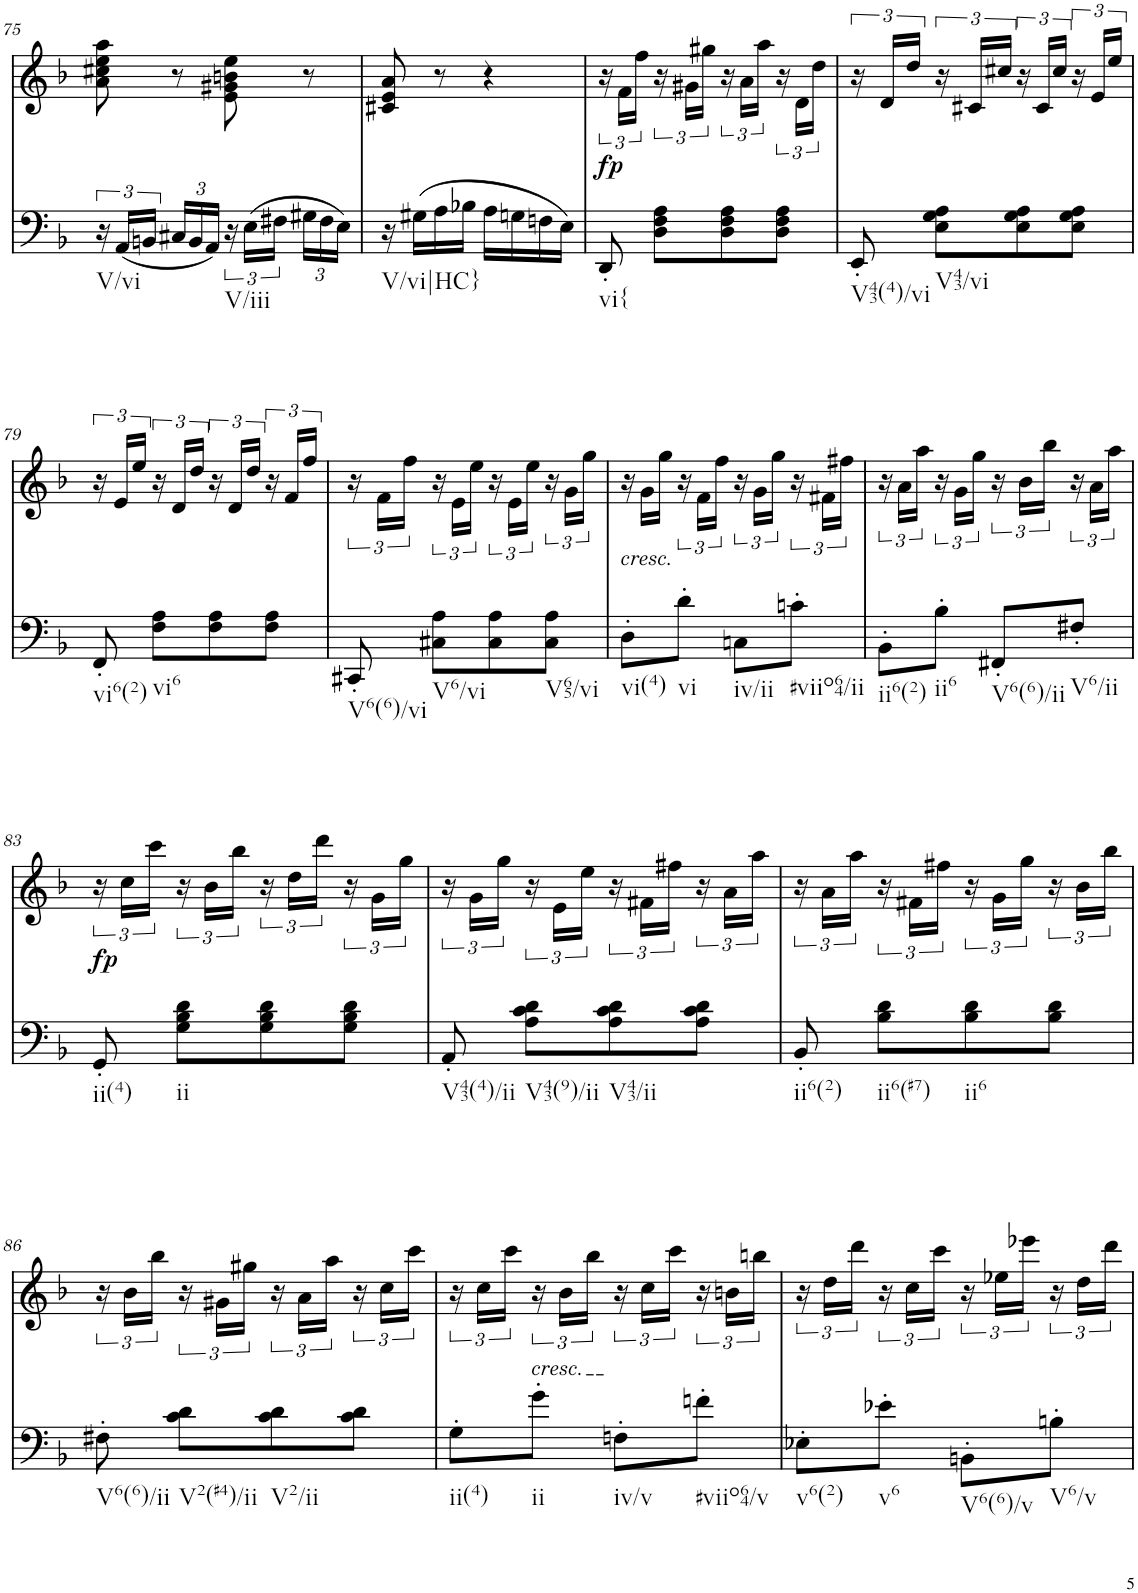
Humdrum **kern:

**kern	**dynam	**kern	**dynam
*part2	*part2	*part1	*part1
*staff2	*staff2	*staff1	*staff1
*I"piano	*	*I"piano	*
*I'Pno	*	*I'Pno	*
!!LO:PB:g=z
*clefF4	*	*clefG2	*
*k[b-]	*	*k[b-]	*
*F:	*	*F:	*
*M2/4	*	*M2/4	*
=75	=75	=75	=75
!LO:TX:b:t=V/vi	!	!	!
24r	.	8a\ 8cc#X\ 8ee\ 8aa\	.
(24AA/LL	.	.	.
24BBn/JJ	.	.	.
*Xbrackettup	*	*	*
24C#X/LL	.	8r	.
24BB/	.	.	.
24AA/JJ)	.	.	.
*brackettup	*	*	*
!LO:TX:b:t=V/iii	!	!	!
24r	.	8e\ 8g#X\ 8bn\ 8ee\	.
(24E\LL	.	.	.
24F#X\JJ	.	.	.
*Xbrackettup	*	*	*
24G#X\LL	.	8r	.
24F#\	.	.	.
24E\JJ)	.	.	.
=76	=76	=76	=76
!LO:TX:b:t=V/vi|HC}	!	!	!
16r	.	8c#X/ 8e/ 8a/	.
(16G#X\LL	.	.	.
16A\	.	8r	.
16B-X\JJ	.	.	.
16A\LL	.	4r	.
16Gn\	.	.	.
16Fn\	.	.	.
16E\JJ)	.	.	.
=77	=77	=77	=77
!LO:TX:b:t=vi{	!	!	!
!	!LO:DY:a	!	!
8DD'/	fp	24r	.
.	.	24f\LL	.
.	.	24ff\JJ	.
8D\ 8F\ 8A\L	.	24r	.
.	.	24g#X\LL	.
.	.	24gg#X\JJ	.
8D\ 8F\ 8A\	.	24r	.
.	.	24a\LL	.
.	.	24aa\JJ	.
8D\ 8F\ 8A\J	.	24r	.
.	.	24d\LL	.
.	.	24dd\JJ	.
=78	=78	=78	=78
!LO:TX:b:t=V43(4)/vi	!	!	!
8EE'/	.	24r	.
.	.	24d/LL	.
.	.	24dd/JJ	.
!LO:TX:b:t=V43/vi	!	!	!
8E\ 8G\ 8A\L	.	24r	.
.	.	24c#X/LL	.
.	.	24cc#X/JJ	.
8E\ 8G\ 8A\	.	24r	.
.	.	24c#/LL	.
.	.	24cc#/JJ	.
8E\ 8G\ 8A\J	.	24r	.
.	.	24e/LL	.
.	.	24ee/JJ	.
!!LO:LB:g=z
=79	=79	=79	=79
!LO:TX:b:t=vi6(2)	!	!	!
8FF'/	.	24r	.
.	.	24e/LL	.
.	.	24ee/JJ	.
!LO:TX:b:t=vi6	!	!	!
8F\ 8A\L	.	24r	.
.	.	24d/LL	.
.	.	24dd/JJ	.
8F\ 8A\	.	24r	.
.	.	24d/LL	.
.	.	24dd/JJ	.
8F\ 8A\J	.	24r	.
.	.	24f/LL	.
.	.	24ff/JJ	.
=80	=80	=80	=80
!LO:TX:b:t=V6(6)/vi	!	!	!
8CC#X'/	.	24r	.
.	.	24f\LL	.
.	.	24ff\JJ	.
!LO:TX:b:t=V6/vi	!	!	!
8C#X\ 8A\L	.	24r	.
.	.	24e\LL	.
.	.	24ee\JJ	.
8C#\ 8A\	.	24r	.
.	.	24e\LL	.
.	.	24ee\JJ	.
!LO:TX:b:t=V65/vi	!	!	!
8C#\ 8A\J	.	24r	.
.	.	24g\LL	.
.	.	24gg\JJ	.
=81	=81	=81	=81
!	!	!LO:TX:b:i:t=cresc.	!
!LO:TX:b:t=vi(4)	!	!	!
8D'\L	.	24r	.
.	.	24g\LL	.
.	.	24gg\JJ	.
!LO:TX:b:t=vi	!	!	!
8d'\J	.	24r	.
.	.	24f\LL	.
.	.	24ff\JJ	.
!LO:TX:b:t=iv/ii	!	!	!
8Cn\L	.	24r	.
.	.	24g\LL	.
.	.	24gg\JJ	.
!LO:TX:b:t=#viio64/ii	!	!	!
8cn'\J	.	24r	.
.	.	24f#X\LL	.
.	.	24ff#X\JJ	.
=82	=82	=82	=82
!LO:TX:b:t=ii6(2)	!	!	!
8BB-'\L	.	24r	.
.	.	24a\LL	.
.	.	24aa\JJ	.
!LO:TX:b:t=ii6	!	!	!
8B-'\J	.	24r	.
.	.	24g\LL	.
.	.	24gg\JJ	.
!LO:TX:b:t=V6(6)/ii	!	!	!
8FF#X'/L	.	24r	.
.	.	24b-\LL	.
.	.	24bb-\JJ	.
!LO:TX:b:t=V6/ii	!	!	!
8F#X'/J	.	24r	.
.	.	24a\LL	.
.	.	24aa\JJ	.
!!LO:LB:g=z
=83	=83	=83	=83
!LO:TX:b:t=ii(4)	!	!	!
!	!	!	!LO:DY:b
8GG'/	.	24r	fp
.	.	24cc\LL	.
.	.	24ccc\JJ	.
!LO:TX:b:t=ii	!	!	!
8G\ 8B-\ 8d\L	.	24r	.
.	.	24b-\LL	.
.	.	24bb-\JJ	.
8G\ 8B-\ 8d\	.	24r	.
.	.	24dd\LL	.
.	.	24ddd\JJ	.
8G\ 8B-\ 8d\J	.	24r	.
.	.	24g\LL	.
.	.	24gg\JJ	.
=84	=84	=84	=84
!LO:TX:b:t=V43(4)/ii	!	!	!
8AA'/	.	24r	.
.	.	24g\LL	.
.	.	24gg\JJ	.
!LO:TX:b:t=V43(9)/ii	!	!	!
8A\ 8c\ 8d\L	.	24r	.
.	.	24e\LL	.
.	.	24ee\JJ	.
!LO:TX:b:t=V43/ii	!	!	!
8A\ 8c\ 8d\	.	24r	.
.	.	24f#X\LL	.
.	.	24ff#X\JJ	.
8A\ 8c\ 8d\J	.	24r	.
.	.	24a\LL	.
.	.	24aa\JJ	.
=85	=85	=85	=85
!LO:TX:b:t=ii6(2)	!	!	!
8BB-'/	.	24r	.
.	.	24a\LL	.
.	.	24aa\JJ	.
!LO:TX:b:t=ii6(#7)	!	!	!
8B-\ 8d\L	.	24r	.
.	.	24f#X\LL	.
.	.	24ff#X\JJ	.
!LO:TX:b:t=ii6	!	!	!
8B-\ 8d\	.	24r	.
.	.	24g\LL	.
.	.	24gg\JJ	.
8B-\ 8d\J	.	24r	.
.	.	24b-\LL	.
.	.	24bb-\JJ	.
!!LO:LB:g=z
=86	=86	=86	=86
!LO:TX:b:t=V6(6)/ii	!	!	!
8F#X'\	.	24r	.
.	.	24b-\LL	.
.	.	24bb-\JJ	.
!LO:TX:b:t=V2(#4)/ii	!	!	!
8c\ 8d\L	.	24r	.
.	.	24g#X\LL	.
.	.	24gg#X\JJ	.
!LO:TX:b:t=V2/ii	!	!	!
8c\ 8d\	.	24r	.
.	.	24a\LL	.
.	.	24aa\JJ	.
8c\ 8d\J	.	24r	.
.	.	24cc\LL	.
.	.	24ccc\JJ	.
=87	=87	=87	=87
!LO:TX:b:t=ii(4)	!	!	!
8G'\L	.	24r	.
.	.	24cc\LL	.
.	.	24ccc\JJ	.
!LO:TX:a:i:t=cresc.	!	!	!
!LO:TX:b:t=ii	!	!	!
8g'\J	.	24r	.
.	.	24b-\LL	.
.	.	24bb-\JJ	.
!LO:TX:b:t=iv/v	!	!	!
8Fn'\L	.	24r	.
.	.	24cc\LL	.
.	.	24ccc\JJ	.
!LO:TX:b:t=#viio64/v	!	!	!
8fn'\J	.	24r	.
.	.	24bn\LL	.
.	.	24bbn\JJ	.
=88	=88	=88	=88
!LO:TX:b:t=v6(2)	!	!	!
8E-X'\L	.	24r	.
.	.	24dd\LL	.
.	.	24ddd\JJ	.
!LO:TX:b:t=v6	!	!	!
8e-X'\J	.	24r	.
.	.	24cc\LL	.
.	.	24ccc\JJ	.
!LO:TX:b:t=V6(6)/v	!	!	!
8BBn'\L	.	24r	.
.	.	24ee-X\LL	.
.	.	24eee-X\JJ	.
!LO:TX:b:t=V6/v	!	!	!
8Bn'\J	.	24r	.
.	.	24dd\LL	.
.	.	24ddd\JJ	.
=	=	=	=
*-	*-	*-	*-
